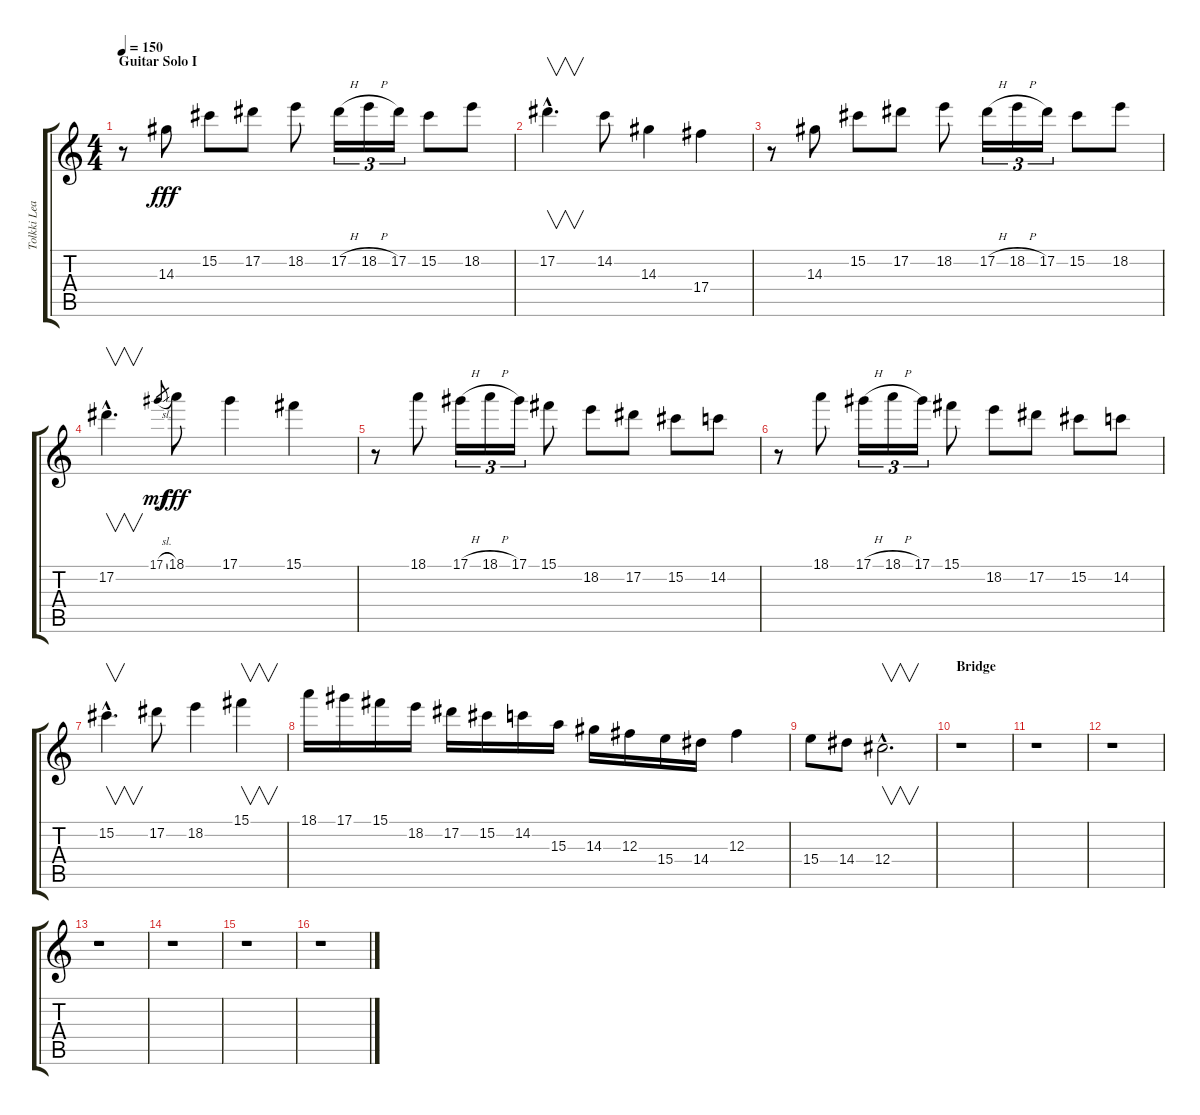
\track ("Tolkki Lead" "Tolkki Lea") {instrument overdrivenguitar}
\staff {score tabs}
\tuning (Eb4 Bb3 Gb3 Db3 Ab2 Eb2) {hide}
\ts (4 4)
\section ("" "Guitar Solo I")
\tempo 150
\clef g2
\ks c
r.8{dy fff} 14.3.8 15.2.8 17.2.8 18.2.8 17.2{h}.16{tu (3 2)} 18.2{h}.16{tu (3 2)} 17.2.16{tu (3 2)} 15.2.8 18.2.8 |
17.2{hac}.4{v d} 14.2.8 14.3.4 17.4.4 |
r.8 14.3.8 15.2.8 17.2.8 18.2.8 17.2{h}.16{tu (3 2)} 18.2{h}.16{tu (3 2)} 17.2.16{tu (3 2)} 15.2.8 18.2.8 |
17.2{hac}.4{v d} 17.1{sl}.8{gr dy mf} 18.1.8{dy fff} 17.1.4 15.1.4 |
r.8 18.1.8 17.1{h}.16{tu (3 2)} 18.1{h}.16{tu (3 2)} 17.1.16{tu (3 2)} 15.1.8 18.2.8 17.2.8 15.2.8 14.2.8 |
r.8 18.1.8 17.1{h}.16{tu (3 2)} 18.1{h}.16{tu (3 2)} 17.1.16{tu (3 2)} 15.1.8 18.2.8 17.2.8 15.2.8 14.2.8 |
15.2{hac}.4{v d} 17.2.8 18.2.4 15.1.4{v} |
18.1.16 17.1.16 15.1.16 18.2.16 17.2.16 15.2.16 14.2.16 15.3.16 14.3.16 12.3.16 15.4.16 14.4.16 12.3.4 |
15.4.8 14.4.8 12.4{hac}.2{v d} |
\section ("" "Bridge")
r.1 |
r.1 |
r.1 |
r.1 |
r.1 |
r.1 |
r.1
